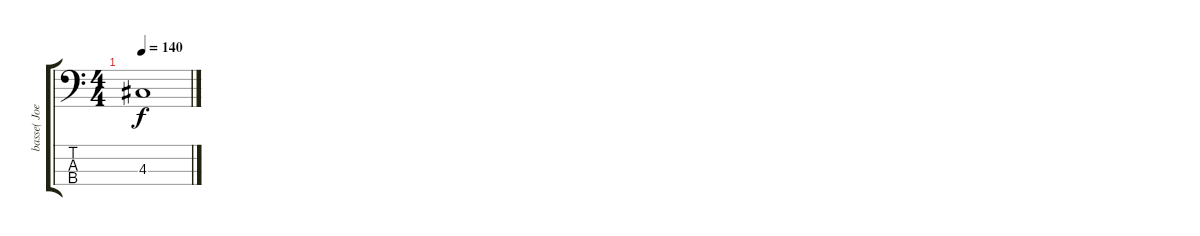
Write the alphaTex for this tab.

\track ("basse( Joe E. Bastard )" "basse( Joe") {instrument electricbasspick}
\staff {score tabs}
\tuning (G2 D2 A1 E1) {hide}
\ts (4 4)
\tempo 140
\clef f4
\ks c
4.3.1{dy f}
